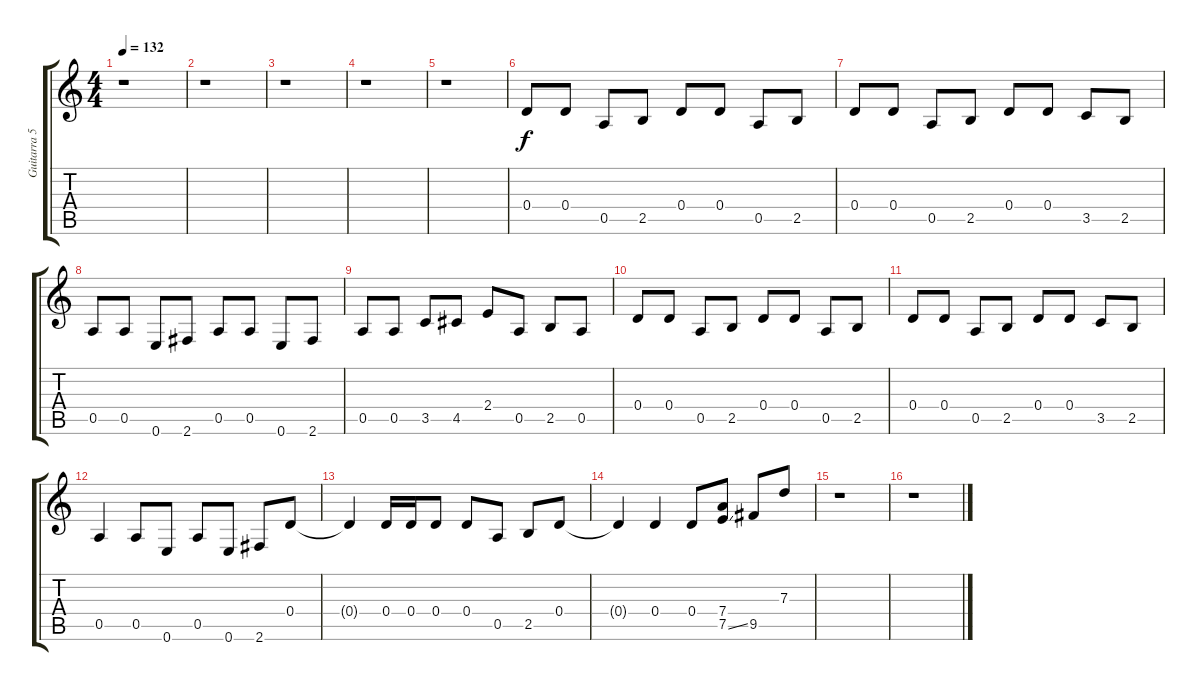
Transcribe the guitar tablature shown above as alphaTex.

\track ("Guitarra 5" "Guitarra 5") {instrument overdrivenguitar}
\staff {score tabs}
\tuning (E4 B3 G3 D3 A2 E2) {hide}
\ts (4 4)
\tempo 132
\clef g2
\ks c
r.1{dy f} |
r.1 |
r.1 |
r.1 |
r.1 |
0.4.8 0.4.8 0.5.8 2.5.8 0.4.8 0.4.8 0.5.8 2.5.8 |
0.4.8 0.4.8 0.5.8 2.5.8 0.4.8 0.4.8 3.5.8 2.5.8 |
0.5.8 0.5.8 0.6.8 2.6.8 0.5.8 0.5.8 0.6.8 2.6.8 |
0.5.8 0.5.8 3.5.8 4.5.8 2.4.8 0.5.8 2.5.8 0.5.8 |
0.4.8 0.4.8 0.5.8 2.5.8 0.4.8 0.4.8 0.5.8 2.5.8 |
0.4.8 0.4.8 0.5.8 2.5.8 0.4.8 0.4.8 3.5.8 2.5.8 |
0.5.4 0.5.8 0.6.8 0.5.8 0.6.8 2.6.8 0.4.8 |
0.4{t}.4 0.4.16 0.4.16 0.4.8 0.4.8 0.5.8 2.5.8 0.4.8 |
0.4{t}.4 0.4.4 0.4.8 (7.4 7.5{ss}).8 9.5.8 7.3.8 |
r.1 |
r.1
